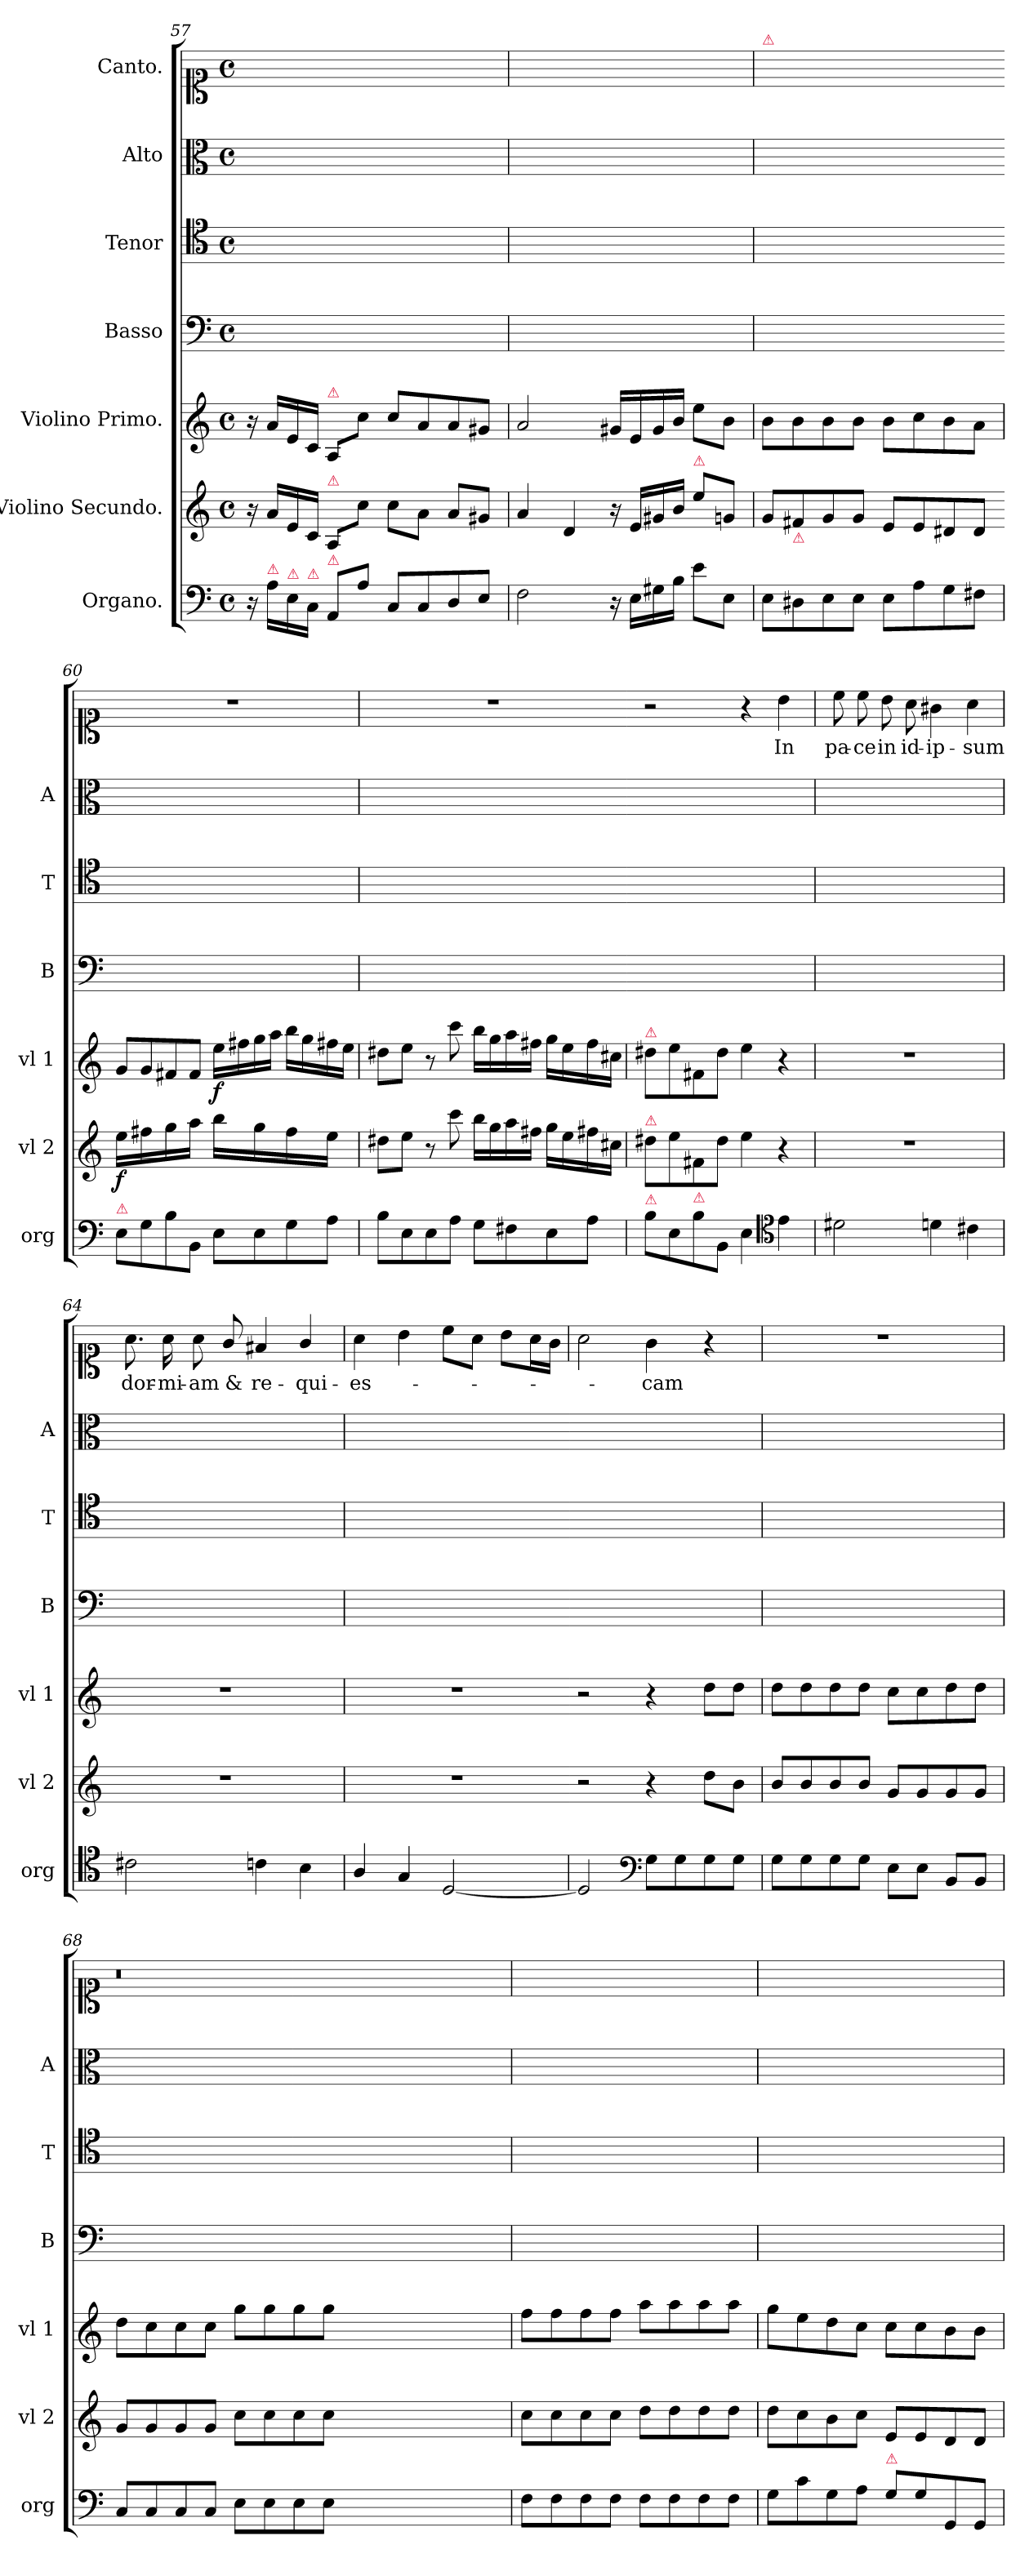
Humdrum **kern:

**kern	**kern	**dynam	**kern	**dynam	**kern	**kern	**kern	**kern	**text
*part7	*part6	*part6	*part5	*part5	*part4	*part3	*part2	*part1	*part1
*staff7	*staff6	*staff6	*staff5	*staff5	*staff4	*staff3	*staff2	*staff1	*staff1
*I"Organo.	*I"Violino Secundo.	*	*I"Violino Primo.	*	*I"Basso	*I"Tenor	*I"Alto	*I"Canto.	*
*I'org	*I'vl 2	*	*I'vl 1	*	*I'B	*I'T	*I'A	*	*
*clefF4	*clefG2	*	*clefG2	*	*clefF4	*clefC4	*clefC3	*clefC1	*
*k[]	*k[]	*	*k[]	*	*k[]	*k[]	*k[]	*k[]	*
*M4/4	*M4/4	*	*M4/4	*	*M4/4	*M4/4	*M4/4	*M4/4	*
*met(c)	*met(c)	*	*met(c)	*	*met(c)	*met(c)	*met(c)	*met(c)	*
=57	=57	=57	=57	=57	=57	=57	=57	=57	=57
16r	16r	.	16r	.	1ryy	1ryy	1ryy	1ryy	.
!LO:TX:a:color=crimson:t=⚠	!	!	!	!	!	!	!	!	!
16A\LL	16a/LL	.	16a/LL	.	.	.	.	.	.
!LO:TX:a:color=crimson:t=⚠	!	!	!	!	!	!	!	!	!
16E\	16e/	.	16e/	.	.	.	.	.	.
!LO:TX:a:color=crimson:t=⚠	!	!	!	!	!	!	!	!	!
16C\JJ	16c/JJ	.	16c/JJ	.	.	.	.	.	.
!	!	!	!LO:TX:a:color=crimson:t=⚠	!	!	!	!	!	!
!	!LO:TX:a:color=crimson:t=⚠	!	!	!	!	!	!	!	!
!LO:TX:a:color=crimson:t=⚠	!	!	!	!	!	!	!	!	!
8AA/L	8A/L	.	8A/L	.	.	.	.	.	.
8A\J	8cc\J	.	8cc\J	.	.	.	.	.	.
8C/L	8cc\L	.	8cc/L	.	.	.	.	.	.
8C/	8a\J	.	8a/	.	.	.	.	.	.
8D/	8a/L	.	8a/	.	.	.	.	.	.
8E/J	8g#X/J	.	8g#X/J	.	.	.	.	.	.
=58	=58	=58	=58	=58	=58	=58	=58	=58	=58
2F\	4a/	.	2a/	.	1ryy	1ryy	1ryy	1ryy	.
.	4d/	.	.	.	.	.	.	.	.
16r	16r	.	16g#X/LL	.	.	.	.	.	.
16E\LL	16e/LL	.	16e/	.	.	.	.	.	.
16G#X\	16g#X/	.	16g#/	.	.	.	.	.	.
16B\JJ	16b/JJ	.	16b/JJ	.	.	.	.	.	.
!	!LO:TX:a:color=crimson:t=⚠	!	!	!	!	!	!	!	!
8e\L	8ee\L	.	8ee\L	.	.	.	.	.	.
8E\J	8gn/J	.	8b\J	.	.	.	.	.	.
=59	=59	=59	=59	=59	=59	=59	=59	=59	=59
!	!	!	!	!	!	!	!	!LO:TX:a:color=crimson:t=⚠	!
8E\L	8g/L	.	8b\L	.	1ryy	1ryy	1ryy	1ryy	.
!	!LO:TX:b:color=crimson:t=⚠	!	!	!	!	!	!	!	!
8D#X\	8f#X/	.	8b\	.	.	.	.	.	.
8E\	8g/	.	8b\	.	.	.	.	.	.
8E\J	8g/J	.	8b\J	.	.	.	.	.	.
8E\L	8e/L	.	8b\L	.	.	.	.	.	.
8A\	8e/	.	8cc\	.	.	.	.	.	.
8G\	8d#X/	.	8b\	.	.	.	.	.	.
8F#X\J	8d#/J	.	8a\J	.	.	.	.	.	.
=60	=60-	=60	=60	=60	=60	=60	=60	=60	=60
!LO:TX:a:color=crimson:t=⚠	!	!	!	!	!	!	!	!	!
!	!LO:N:vis=16	!LO:DY:b	!	!	!	!	!	!	!
8E\L	8ee\LL	f.	8g/L	.	1ryy	1ryy	1ryy	1r	.
!	!LO:N:vis=16	!	!	!	!	!	!	!	!
8G\	8ff#X\	.	8g/	.	.	.	.	.	.
!	!LO:N:vis=16	!	!	!	!	!	!	!	!
8B\	8gg\	.	8f#X/	.	.	.	.	.	.
!	!LO:N:vis=16	!	!	!	!	!	!	!	!
8BB/J	8aa\JJ	.	8f#/J	.	.	.	.	.	.
!	!LO:N:vis=16	!	!	!LO:DY:b	!	!	!	!	!
8E\L	8bb\LL	.	16ee\LL	f.	.	.	.	.	.
.	.	.	16ff#X\	.	.	.	.	.	.
!	!LO:N:vis=16	!	!	!	!	!	!	!	!
8E\	8gg\	.	16gg\	.	.	.	.	.	.
.	.	.	16aa\JJ	.	.	.	.	.	.
!	!LO:N:vis=16	!	!	!	!	!	!	!	!
8G\	8ff#\	.	16bb\LL	.	.	.	.	.	.
.	.	.	16gg\	.	.	.	.	.	.
!	!LO:N:vis=16	!	!	!	!	!	!	!	!
8A\J	8ee\JJ	.	16ff#X\	.	.	.	.	.	.
.	.	.	16ee\JJ	.	.	.	.	.	.
=61	=61	=61	=61	=61	=61	=61	=61	=61	=61
8B\L	8dd#X\L	.	8dd#X\L	.	1ryy	1ryy	1ryy	1r	.
8E\	8ee\J	.	8ee\J	.	.	.	.	.	.
8E\	8r	.	8r	.	.	.	.	.	.
8A\J	8ccc\	.	8ccc\	.	.	.	.	.	.
8G\L	16bb\LL	.	16bb\LL	.	.	.	.	.	.
.	16gg\	.	16gg\	.	.	.	.	.	.
8F#X\	16aa\	.	16aa\	.	.	.	.	.	.
.	16ff#X\JJ	.	16ff#X\JJ	.	.	.	.	.	.
8E\	16gg\LL	.	16gg\LL	.	.	.	.	.	.
.	16ee\	.	16ee\	.	.	.	.	.	.
8A\J	16ff#X\	.	16ff#\	.	.	.	.	.	.
.	16cc#X\JJ	.	16cc#X\JJ	.	.	.	.	.	.
=62	=62	=62-	=62	=62-	=62	=62	=62	=62-	=62-
!	!	!	!LO:TX:a:color=crimson:t=⚠	!	!	!	!	!	!
!	!LO:TX:a:color=crimson:t=⚠	!	!	!	!	!	!	!	!
!LO:TX:a:color=crimson:t=⚠	!	!	!	!	!	!	!	!	!
8B\L	8dd#X\L	.	8dd#X\L	.	1ryy	1ryy	1ryy	2r	.
8E\	8ee\	.	8ee\	.	.	.	.	.	.
!	!LO:TX:b:color=crimson:t=⚠	!	!	!	!	!	!	!	!
8B\	8f#X/	.	8f#X/	.	.	.	.	.	.
8BB/J	8dd#\J	.	8dd#\J	.	.	.	.	.	.
4E\	4ee\	.	4ee\	.	.	.	.	4r	.
*clefC4	*	*	*	*	*	*	*	*	*
4e\	4r	.	4r	.	.	.	.	4b\	In
=63	=63	=63	=63	=63	=63	=63	=63	=63	=63
2d#X\	1r	.	1r	.	1ryy	1ryy	1ryy	8cc\	pa-
.	.	.	.	.	.	.	.	8cc\	-ce
.	.	.	.	.	.	.	.	8b\	in
.	.	.	.	.	.	.	.	8a\	id-
4dn\	.	.	.	.	.	.	.	4g#X\	-ip-
4c#X\	.	.	.	.	.	.	.	4a\	-sum
=64	=64	=64	=64	=64	=64	=64	=64	=64	=64
2c#X\	1r	.	1r	.	1ryy	1ryy	1ryy	8.a\	dor-
.	.	.	.	.	.	.	.	16a\	-mi-
.	.	.	.	.	.	.	.	8a\	-am
.	.	.	.	.	.	.	.	8g/	&
4cn\	.	.	.	.	.	.	.	4f#X/	re-
4B\	.	.	.	.	.	.	.	4g/	-qui-
=65	=65	=65	=65	=65	=65	=65	=65	=65	=65
4A/	1r	.	1r	.	1ryy	1ryy	1ryy	4a\	-es-
4G/	.	.	.	.	.	.	.	4b\	.
[2D/	.	.	.	.	.	.	.	8cc\L	.
.	.	.	.	.	.	.	.	8a\J	.
.	.	.	.	.	.	.	.	8b\L	.
.	.	.	.	.	.	.	.	16a\L	.
.	.	.	.	.	.	.	.	16g\JJ	.
=66	=66-	=66	=66-	=66	=66	=66	=66	=66	=66
2D/]	2r	.	2r	.	1ryy	1ryy	1ryy	2a\	.
*clefF4	*	*	*	*	*	*	*	*	*
8G\L	4r	.	4r	.	.	.	.	4g\	-cam
8G\	.	.	.	.	.	.	.	.	.
!	!	!	!	!LO:DY:b	!	!	!	!	!
8G\	8dd\L	.	8dd\L	p&colon;	.	.	.	4r	.
8G\J	8b\J	.	8dd\J	.	.	.	.	.	.
=67	=67	=67	=67	=67	=67	=67	=67	=67	=67
8G\L	8b/L	.	8dd\L	.	1ryy	1ryy	1ryy	1r	.
8G\	8b/	.	8dd\	.	.	.	.	.	.
8G\	8b/	.	8dd\	.	.	.	.	.	.
8G\J	8b/J	.	8dd\J	.	.	.	.	.	.
8E\L	8g/L	.	8cc\L	.	.	.	.	.	.
8E\J	8g/	.	8cc\	.	.	.	.	.	.
8BB/L	8g/	.	8dd\	.	.	.	.	.	.
8BB/J	8g/J	.	8dd\J	.	.	.	.	.	.
=68	=68	=68	=68	=68	=68	=68	=68	=68	=68
8C/L	8g/L	.	8dd\L	.	1ryy	1ryy	1ryy	0.r	.
8C/	8g/	.	8cc\	.	.	.	.	.	.
8C/	8g/	.	8cc\	.	.	.	.	.	.
8C/J	8g/J	.	8cc\J	.	.	.	.	.	.
8E\L	8cc\L	.	8gg\L	.	.	.	.	.	.
8E\	8cc\	.	8gg\	.	.	.	.	.	.
8E\	8cc\	.	8gg\	.	.	.	.	.	.
8E\J	8cc\J	.	8gg\J	.	.	.	.	.	.
0ryy	0ryy	.	0ryy	.	0ryy	0ryy	0ryy	.	.
=69	=69	=69	=69	=69	=69	=69	=69	=69	=69
8F\L	8cc\L	.	8ff\L	.	1ryy	1ryy	1ryy	1ryy	.
8F\	8cc\	.	8ff\	.	.	.	.	.	.
8F\	8cc\	.	8ff\	.	.	.	.	.	.
8F\J	8cc\J	.	8ff\J	.	.	.	.	.	.
8F\L	8dd\L	.	8aa\L	.	.	.	.	.	.
8F\	8dd\	.	8aa\	.	.	.	.	.	.
8F\	8dd\	.	8aa\	.	.	.	.	.	.
8F\J	8dd\J	.	8aa\J	.	.	.	.	.	.
=70	=70	=70	=70	=70	=70	=70	=70	=70	=70
8G\L	8dd\L	.	8gg\L	.	1ryy	1ryy	1ryy	1ryy	.
8c\	8cc\	.	8ee\	.	.	.	.	.	.
8G\	8b\	.	8dd\	.	.	.	.	.	.
8A\J	8cc\J	.	8cc\J	.	.	.	.	.	.
!LO:TX:a:color=crimson:t=⚠	!	!	!	!	!	!	!	!	!
8G\L	8e/L	.	8cc\L	.	.	.	.	.	.
8G\	8e/	.	8cc\	.	.	.	.	.	.
8GG/	8d/	.	8b\	.	.	.	.	.	.
8GG/J	8d/J	.	8b\J	.	.	.	.	.	.
=	=	=	=	=	=	=	=	=	=
*-	*-	*-	*-	*-	*-	*-	*-	*-	*-
